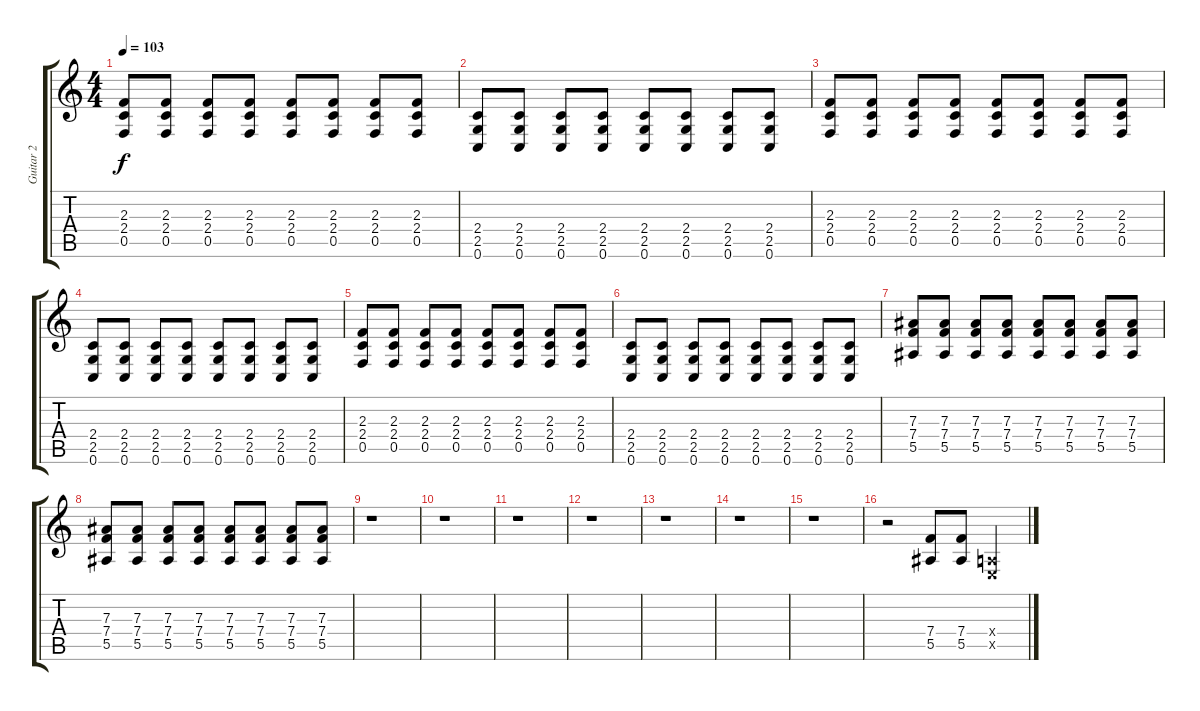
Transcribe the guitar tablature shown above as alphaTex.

\track ("Guitar 2" "Guitar 2") {instrument overdrivenguitar}
\staff {score tabs}
\tuning (C4 G3 Eb3 Bb2 F2 C2) {hide}
\ts (4 4)
\tempo 103
\clef g2
\ks c
(2.3 2.4 0.5).8{dy f} (2.3 2.4 0.5).8 (2.3 2.4 0.5).8 (2.3 2.4 0.5).8 (2.3 2.4 0.5).8 (2.3 2.4 0.5).8 (2.3 2.4 0.5).8 (2.3 2.4 0.5).8 |
(2.4 2.5 0.6).8 (2.4 2.5 0.6).8 (2.4 2.5 0.6).8 (2.4 2.5 0.6).8 (2.4 2.5 0.6).8 (2.4 2.5 0.6).8 (2.4 2.5 0.6).8 (2.4 2.5 0.6).8 |
(2.3 2.4 0.5).8 (2.3 2.4 0.5).8 (2.3 2.4 0.5).8 (2.3 2.4 0.5).8 (2.3 2.4 0.5).8 (2.3 2.4 0.5).8 (2.3 2.4 0.5).8 (2.3 2.4 0.5).8 |
(2.4 2.5 0.6).8 (2.4 2.5 0.6).8 (2.4 2.5 0.6).8 (2.4 2.5 0.6).8 (2.4 2.5 0.6).8 (2.4 2.5 0.6).8 (2.4 2.5 0.6).8 (2.4 2.5 0.6).8 |
(2.3 2.4 0.5).8 (2.3 2.4 0.5).8 (2.3 2.4 0.5).8 (2.3 2.4 0.5).8 (2.3 2.4 0.5).8 (2.3 2.4 0.5).8 (2.3 2.4 0.5).8 (2.3 2.4 0.5).8 |
(2.4 2.5 0.6).8 (2.4 2.5 0.6).8 (2.4 2.5 0.6).8 (2.4 2.5 0.6).8 (2.4 2.5 0.6).8 (2.4 2.5 0.6).8 (2.4 2.5 0.6).8 (2.4 2.5 0.6).8 |
(7.3 7.4 5.5).8 (7.3 7.4 5.5).8 (7.3 7.4 5.5).8 (7.3 7.4 5.5).8 (7.3 7.4 5.5).8 (7.3 7.4 5.5).8 (7.3 7.4 5.5).8 (7.3 7.4 5.5).8 |
(7.3 7.4 5.5).8 (7.3 7.4 5.5).8 (7.3 7.4 5.5).8 (7.3 7.4 5.5).8 (7.3 7.4 5.5).8 (7.3 7.4 5.5).8 (7.3 7.4 5.5).8 (7.3 7.4 5.5).8 |
r.1 |
r.1 |
r.1 |
r.1 |
r.1 |
r.1 |
r.1 |
r.2 (7.4 5.5).8 (7.4 5.5).8 (-1.4{x} -1.5{x}).4
